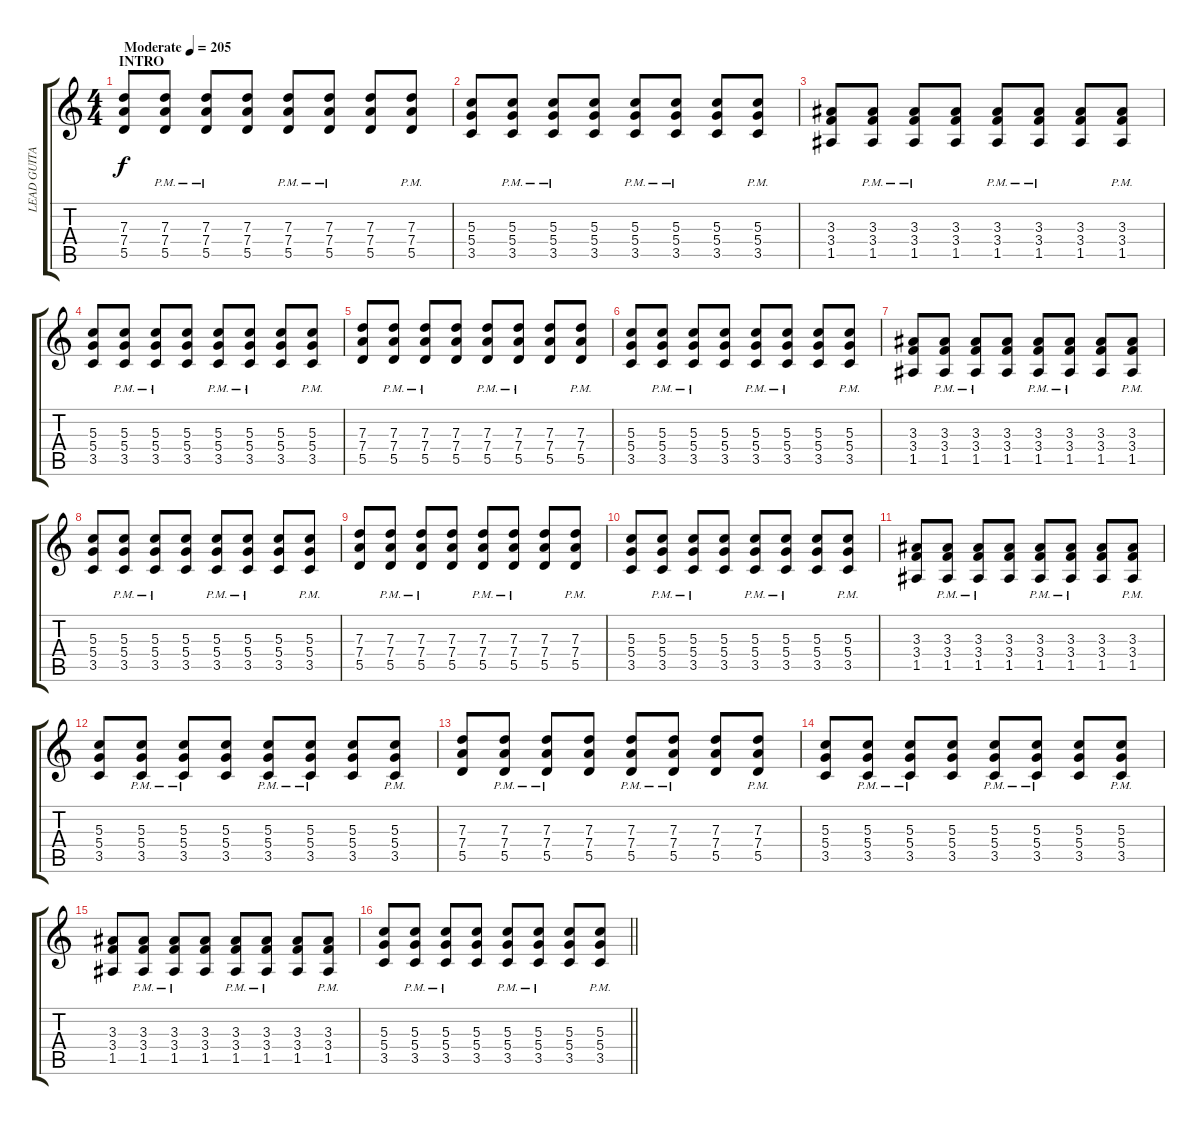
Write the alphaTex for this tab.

\track ("LEAD GUITAR" "LEAD GUITA") {instrument distortionguitar}
\staff {score tabs}
\tuning (E4 B3 G3 D3 A2 E2) {hide}
\ts (4 4)
\section ("" "INTRO")
\tempo (205 "Moderate")
\clef g2
\ks c
(7.3 7.4 5.5).8{dy f instrument distortionguitar} (7.3{pm} 7.4{pm} 5.5{pm}).8 (7.3{pm} 7.4{pm} 5.5{pm}).8 (7.3 7.4 5.5).8 (7.3{pm} 7.4{pm} 5.5{pm}).8 (7.3{pm} 7.4{pm} 5.5{pm}).8 (7.3 7.4 5.5).8 (7.3{pm} 7.4{pm} 5.5{pm}).8 |
(5.3 5.4 3.5).8 (5.3{pm} 5.4{pm} 3.5{pm}).8 (5.3{pm} 5.4{pm} 3.5{pm}).8 (5.3 5.4 3.5).8 (5.3{pm} 5.4{pm} 3.5{pm}).8 (5.3{pm} 5.4{pm} 3.5{pm}).8 (5.3 5.4 3.5).8 (5.3{pm} 5.4{pm} 3.5{pm}).8 |
(3.3 3.4 1.5).8 (3.3{pm} 3.4{pm} 1.5{pm}).8 (3.3{pm} 3.4{pm} 1.5{pm}).8 (3.3 3.4 1.5).8 (3.3{pm} 3.4{pm} 1.5{pm}).8 (3.3{pm} 3.4{pm} 1.5{pm}).8 (3.3 3.4 1.5).8 (3.3{pm} 3.4{pm} 1.5{pm}).8 |
(5.3 5.4 3.5).8 (5.3{pm} 5.4{pm} 3.5{pm}).8 (5.3{pm} 5.4{pm} 3.5{pm}).8 (5.3 5.4 3.5).8 (5.3{pm} 5.4{pm} 3.5{pm}).8 (5.3{pm} 5.4{pm} 3.5{pm}).8 (5.3 5.4 3.5).8 (5.3{pm} 5.4{pm} 3.5{pm}).8 |
(7.3 7.4 5.5).8 (7.3{pm} 7.4{pm} 5.5{pm}).8 (7.3{pm} 7.4{pm} 5.5{pm}).8 (7.3 7.4 5.5).8 (7.3{pm} 7.4{pm} 5.5{pm}).8 (7.3{pm} 7.4{pm} 5.5{pm}).8 (7.3 7.4 5.5).8 (7.3{pm} 7.4{pm} 5.5{pm}).8 |
(5.3 5.4 3.5).8 (5.3{pm} 5.4{pm} 3.5{pm}).8 (5.3{pm} 5.4{pm} 3.5{pm}).8 (5.3 5.4 3.5).8 (5.3{pm} 5.4{pm} 3.5{pm}).8 (5.3{pm} 5.4{pm} 3.5{pm}).8 (5.3 5.4 3.5).8 (5.3{pm} 5.4{pm} 3.5{pm}).8 |
(3.3 3.4 1.5).8 (3.3{pm} 3.4{pm} 1.5{pm}).8 (3.3{pm} 3.4{pm} 1.5{pm}).8 (3.3 3.4 1.5).8 (3.3{pm} 3.4{pm} 1.5{pm}).8 (3.3{pm} 3.4{pm} 1.5{pm}).8 (3.3 3.4 1.5).8 (3.3{pm} 3.4{pm} 1.5{pm}).8 |
(5.3 5.4 3.5).8 (5.3{pm} 5.4{pm} 3.5{pm}).8 (5.3{pm} 5.4{pm} 3.5{pm}).8 (5.3 5.4 3.5).8 (5.3{pm} 5.4{pm} 3.5{pm}).8 (5.3{pm} 5.4{pm} 3.5{pm}).8 (5.3 5.4 3.5).8 (5.3{pm} 5.4{pm} 3.5{pm}).8 |
(7.3 7.4 5.5).8 (7.3{pm} 7.4{pm} 5.5{pm}).8 (7.3{pm} 7.4{pm} 5.5{pm}).8 (7.3 7.4 5.5).8 (7.3{pm} 7.4{pm} 5.5{pm}).8 (7.3{pm} 7.4{pm} 5.5{pm}).8 (7.3 7.4 5.5).8 (7.3{pm} 7.4{pm} 5.5{pm}).8 |
(5.3 5.4 3.5).8 (5.3{pm} 5.4{pm} 3.5{pm}).8 (5.3{pm} 5.4{pm} 3.5{pm}).8 (5.3 5.4 3.5).8 (5.3{pm} 5.4{pm} 3.5{pm}).8 (5.3{pm} 5.4{pm} 3.5{pm}).8 (5.3 5.4 3.5).8 (5.3{pm} 5.4{pm} 3.5{pm}).8 |
(3.3 3.4 1.5).8 (3.3{pm} 3.4{pm} 1.5{pm}).8 (3.3{pm} 3.4{pm} 1.5{pm}).8 (3.3 3.4 1.5).8 (3.3{pm} 3.4{pm} 1.5{pm}).8 (3.3{pm} 3.4{pm} 1.5{pm}).8 (3.3 3.4 1.5).8 (3.3{pm} 3.4{pm} 1.5{pm}).8 |
(5.3 5.4 3.5).8 (5.3{pm} 5.4{pm} 3.5{pm}).8 (5.3{pm} 5.4{pm} 3.5{pm}).8 (5.3 5.4 3.5).8 (5.3{pm} 5.4{pm} 3.5{pm}).8 (5.3{pm} 5.4{pm} 3.5{pm}).8 (5.3 5.4 3.5).8 (5.3{pm} 5.4{pm} 3.5{pm}).8 |
(7.3 7.4 5.5).8 (7.3{pm} 7.4{pm} 5.5{pm}).8 (7.3{pm} 7.4{pm} 5.5{pm}).8 (7.3 7.4 5.5).8 (7.3{pm} 7.4{pm} 5.5{pm}).8 (7.3{pm} 7.4{pm} 5.5{pm}).8 (7.3 7.4 5.5).8 (7.3{pm} 7.4{pm} 5.5{pm}).8 |
(5.3 5.4 3.5).8 (5.3{pm} 5.4{pm} 3.5{pm}).8 (5.3{pm} 5.4{pm} 3.5{pm}).8 (5.3 5.4 3.5).8 (5.3{pm} 5.4{pm} 3.5{pm}).8 (5.3{pm} 5.4{pm} 3.5{pm}).8 (5.3 5.4 3.5).8 (5.3{pm} 5.4{pm} 3.5{pm}).8 |
(3.3 3.4 1.5).8 (3.3{pm} 3.4{pm} 1.5{pm}).8 (3.3{pm} 3.4{pm} 1.5{pm}).8 (3.3 3.4 1.5).8 (3.3{pm} 3.4{pm} 1.5{pm}).8 (3.3{pm} 3.4{pm} 1.5{pm}).8 (3.3 3.4 1.5).8 (3.3{pm} 3.4{pm} 1.5{pm}).8 |
\barLineRight lightlight
(5.3 5.4 3.5).8 (5.3{pm} 5.4{pm} 3.5{pm}).8 (5.3{pm} 5.4{pm} 3.5{pm}).8 (5.3 5.4 3.5).8 (5.3{pm} 5.4{pm} 3.5{pm}).8 (5.3{pm} 5.4{pm} 3.5{pm}).8 (5.3 5.4 3.5).8 (5.3{pm} 5.4{pm} 3.5{pm}).8
